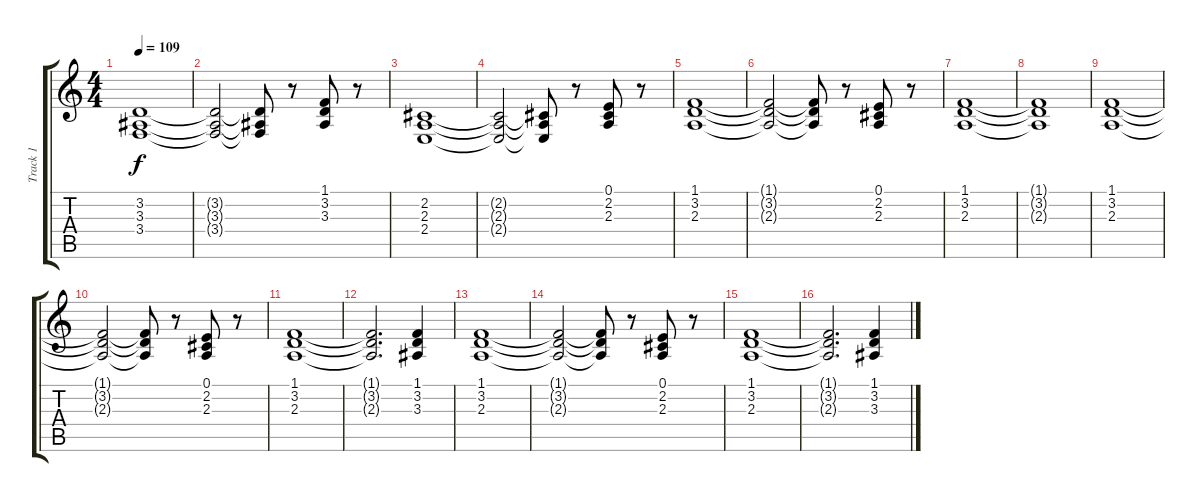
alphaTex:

\track ("Track 1" "Track 1") {instrument pad1newage}
\staff {score tabs}
\tuning (E4 B3 G3 D3 A2 E2) {hide}
\ts (4 4)
\tempo 109
\clef g2
\ks c
(3.2 3.3 3.4).1{dy f} |
(3.2{t} 3.3{t} 3.4{t}).2 (3.2{t} 3.3{t} 3.4{t}).8 r.8 (1.1 3.2 3.3).8 r.8 |
(2.2 2.3 2.4).1 |
(2.2{t} 2.3{t} 2.4{t}).2 (2.2{t} 2.3{t} 2.4{t}).8 r.8 (0.1 2.2 2.3).8 r.8 |
(1.1 3.2 2.3).1 |
(1.1{t} 3.2{t} 2.3{t}).2 (1.1{t} 3.2{t} 2.3{t}).8 r.8 (0.1 2.2 2.3).8 r.8 |
(1.1 3.2 2.3).1 |
(1.1{t} 3.2{t} 2.3{t}).1 |
(1.1 3.2 2.3).1 |
(1.1{t} 3.2{t} 2.3{t}).2 (1.1{t} 3.2{t} 2.3{t}).8 r.8 (0.1 2.2 2.3).8 r.8 |
(1.1 3.2 2.3).1 |
(1.1{t} 3.2{t} 2.3{t}).2{d} (1.1 3.2 3.3).4 |
(1.1 3.2 2.3).1 |
(1.1{t} 3.2{t} 2.3{t}).2 (1.1{t} 3.2{t} 2.3{t}).8 r.8 (0.1 2.2 2.3).8 r.8 |
(1.1 3.2 2.3).1 |
(1.1{t} 3.2{t} 2.3{t}).2{d} (1.1 3.2 3.3).4
